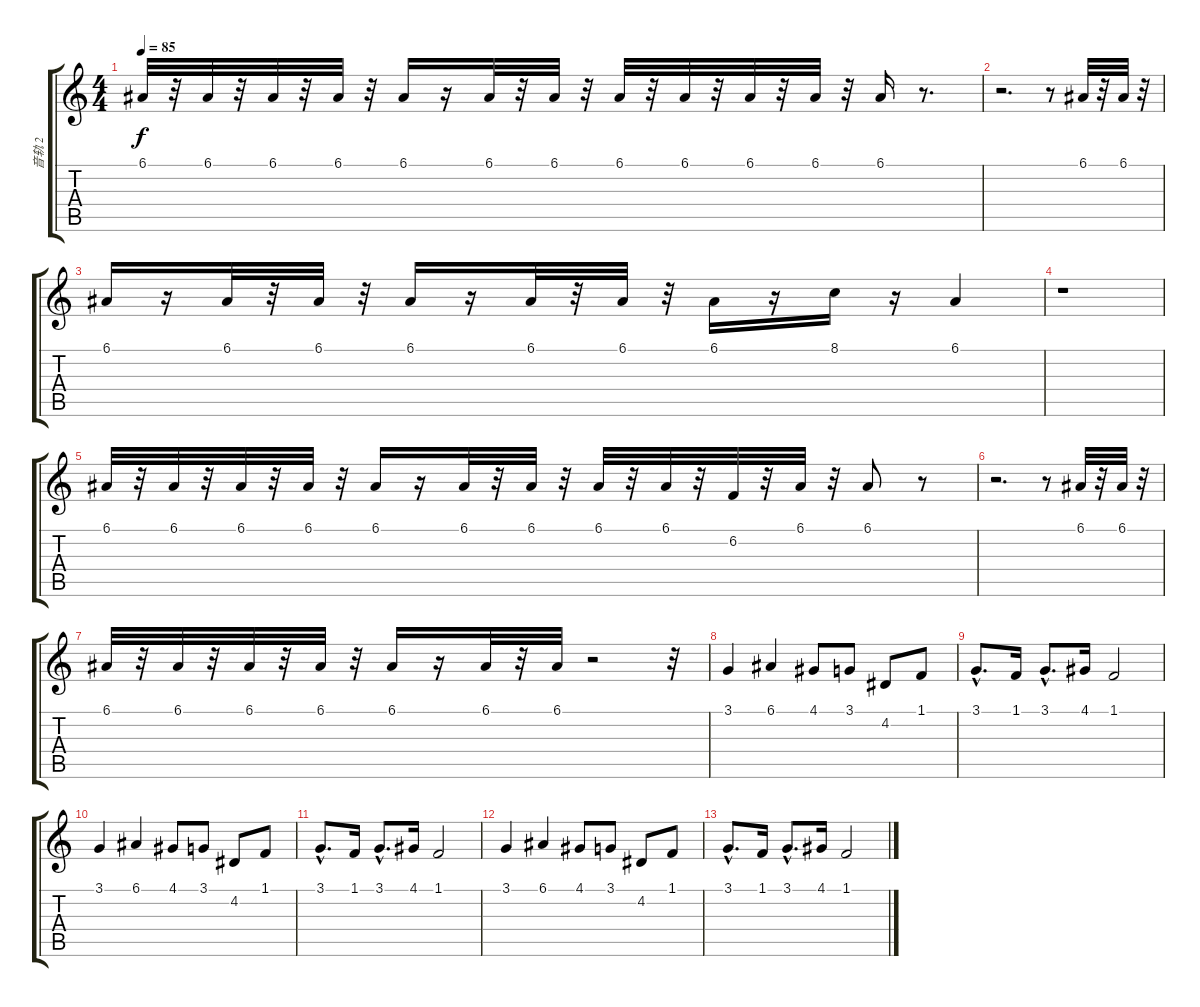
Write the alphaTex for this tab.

\track ("音轨 2" "音轨 2") {instrument sopranosax}
\staff {score tabs}
\tuning (E4 B3 G3 D3 A2 E2) {hide}
\ts (4 4)
\tempo 85
\clef g2
\ks c
6.1.32{dy f} r.32 6.1.32 r.32 6.1.32 r.32 6.1.32 r.32 6.1.16 r.16 6.1.32 r.32 6.1.32 r.32 6.1.32 r.32 6.1.32 r.32 6.1.32 r.32 6.1.32 r.32 6.1.16 r.8{d} |
r.2{d} r.8 6.1.32 r.32 6.1.32 r.32 |
6.1.16 r.16 6.1.32 r.32 6.1.32 r.32 6.1.16 r.16 6.1.32 r.32 6.1.32 r.32 6.1.16 r.16 8.1.16 r.16 6.1.4 |
r.1 |
6.1.32 r.32 6.1.32 r.32 6.1.32 r.32 6.1.32 r.32 6.1.16 r.16 6.1.32 r.32 6.1.32 r.32 6.1.32 r.32 6.1.32 r.32 6.2.32 r.32 6.1.32 r.32 6.1.8 r.8 |
r.2{d} r.8 6.1.32 r.32 6.1.32 r.32 |
6.1.32 r.32 6.1.32 r.32 6.1.32 r.32 6.1.32 r.32 6.1.16 r.16 6.1.32 r.32 6.1.32 r.2 r.32 |
3.1.4 6.1.4 4.1.8 3.1.8 4.2.8 1.1.8 |
3.1{hac}.8{d} 1.1.16 3.1{hac}.8{d} 4.1.16 1.1.2 |
3.1.4 6.1.4 4.1.8 3.1.8 4.2.8 1.1.8 |
3.1{hac}.8{d} 1.1.16 3.1{hac}.8{d} 4.1.16 1.1.2 |
3.1.4 6.1.4 4.1.8 3.1.8 4.2.8 1.1.8 |
3.1{hac}.8{d} 1.1.16 3.1{hac}.8{d} 4.1.16 1.1.2
